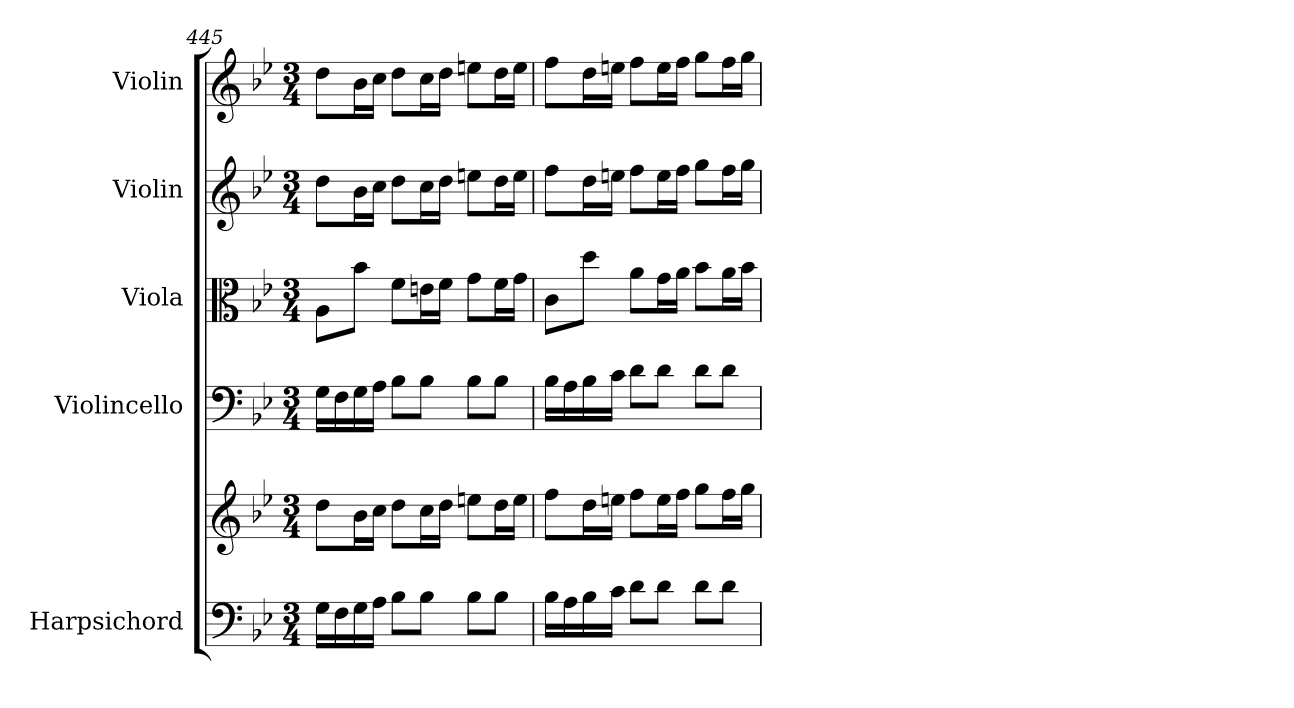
**kern	**kern	**kern	**kern	**kern	**kern
*part5	*part5	*part4	*part3	*part2	*part1
*staff6	*staff5	*staff4	*staff3	*staff2	*staff1
*I"Harpsichord	*	*I"Violincello	*I"Viola	*I"Violin	*I"Violin
*I'Hpschd	*	*I'Vc	*I'Vla	*I'Vln	*I'Vln
*clefF4	*clefG2	*clefF4	*clefC3	*clefG2	*clefG2
*k[b-e-]	*k[b-e-]	*k[b-e-]	*k[b-e-]	*k[b-e-]	*k[b-e-]
*M3/4	*M3/4	*M3/4	*M3/4	*M3/4	*M3/4
=445	=445	=445	=445	=445	=445
16G\LL	8dd\L	16G\LL	8A\L	8dd\L	8dd\L
16F\	.	16F\	.	.	.
16G\	16b-\L	16G\	8b-\J	16b-\L	16b-\L
16A\JJ	16cc\JJ	16A\JJ	.	16cc\JJ	16cc\JJ
8B-\L	8dd\L	8B-\L	8f\L	8dd\L	8dd\L
8B-\J	16cc\L	8B-\J	16en\L	16cc\L	16cc\L
.	16dd\JJ	.	16f\JJ	16dd\JJ	16dd\JJ
8B-\L	8een\L	8B-\L	8g\L	8een\L	8een\L
8B-\J	16dd\L	8B-\J	16f\L	16dd\L	16dd\L
.	16ee\JJ	.	16g\JJ	16ee\JJ	16ee\JJ
!!LO:PB:g=z
=446	=446	=446	=446	=446	=446
16B-\LL	8ff\L	16B-\LL	8c\L	8ff\L	8ff\L
16A\	.	16A\	.	.	.
16B-\	16dd\L	16B-\	8dd\J	16dd\L	16dd\L
16c\JJ	16een\JJ	16c\JJ	.	16een\JJ	16een\JJ
8d\L	8ff\L	8d\L	8a\L	8ff\L	8ff\L
8d\J	16ee\L	8d\J	16g\L	16ee\L	16ee\L
.	16ff\JJ	.	16a\JJ	16ff\JJ	16ff\JJ
8d\L	8gg\L	8d\L	8b-\L	8gg\L	8gg\L
8d\J	16ff\L	8d\J	16a\L	16ff\L	16ff\L
.	16gg\JJ	.	16b-\JJ	16gg\JJ	16gg\JJ
=	=	=	=	=	=
*-	*-	*-	*-	*-	*-
